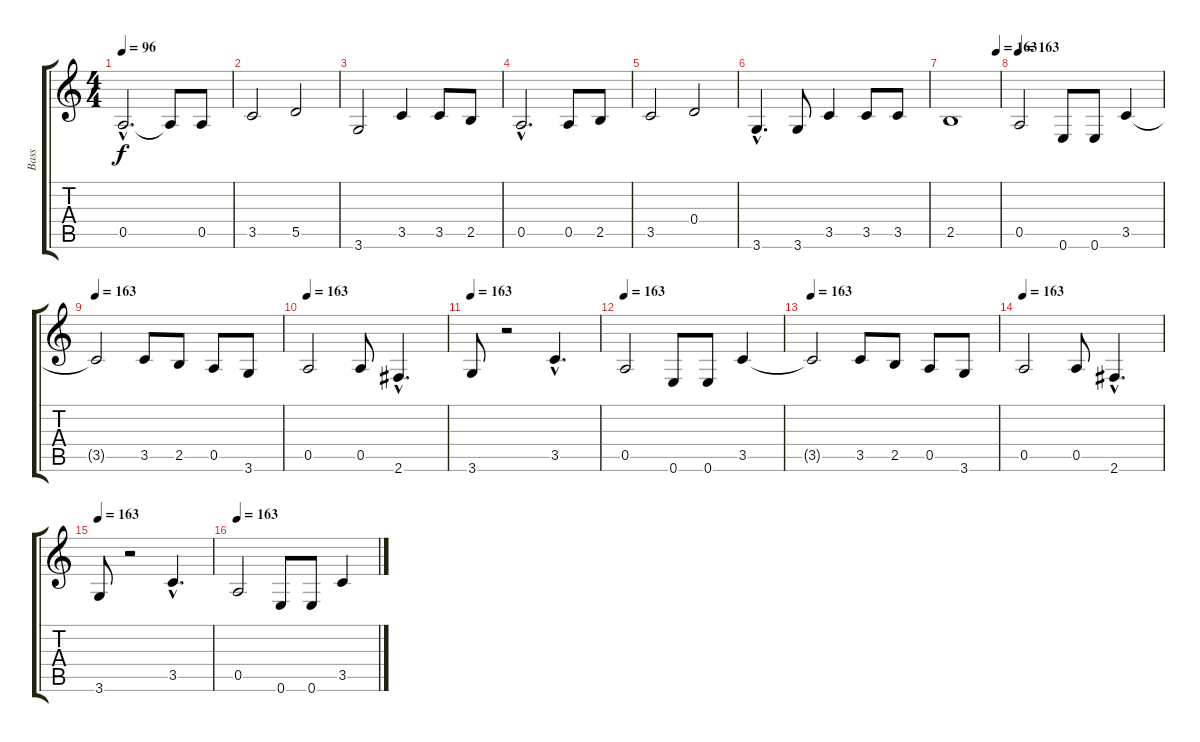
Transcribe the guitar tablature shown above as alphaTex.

\track ("Bass" "Bass") {instrument electricbasspick}
\staff {score tabs}
\tuning (E4 B3 G3 D3 A2 E2) {hide}
\ts (4 4)
\tempo 96
\clef g2
\ks c
0.5{hac}.2{d dy f} 0.5{t}.8 0.5.8 |
3.5.2 5.5.2 |
3.6.2 3.5.4 3.5.8 2.5.8 |
0.5{hac}.2{d} 0.5.8 2.5.8 |
3.5.2 0.4.2 |
3.6{hac}.4{d} 3.6.8 3.5.4 3.5.8 3.5.8 |
\tempo (163 0.9375)
2.5.1 |
\tempo 163
0.5.2{volume 12} 0.6.8 0.6.8 3.5.4 |
\tempo 163
3.5{t}.2 3.5.8 2.5.8 0.5.8 3.6.8 |
\tempo 163
0.5.2 0.5.8 2.6{hac}.4{d} |
\tempo 163
3.6.8 r.2 3.5{hac}.4{d} |
\tempo 163
0.5.2 0.6.8 0.6.8 3.5.4 |
\tempo 163
3.5{t}.2 3.5.8 2.5.8 0.5.8 3.6.8 |
\tempo 163
0.5.2 0.5.8 2.6{hac}.4{d} |
\tempo 163
3.6.8 r.2 3.5{hac}.4{d} |
\tempo 163
0.5.2 0.6.8 0.6.8 3.5.4
